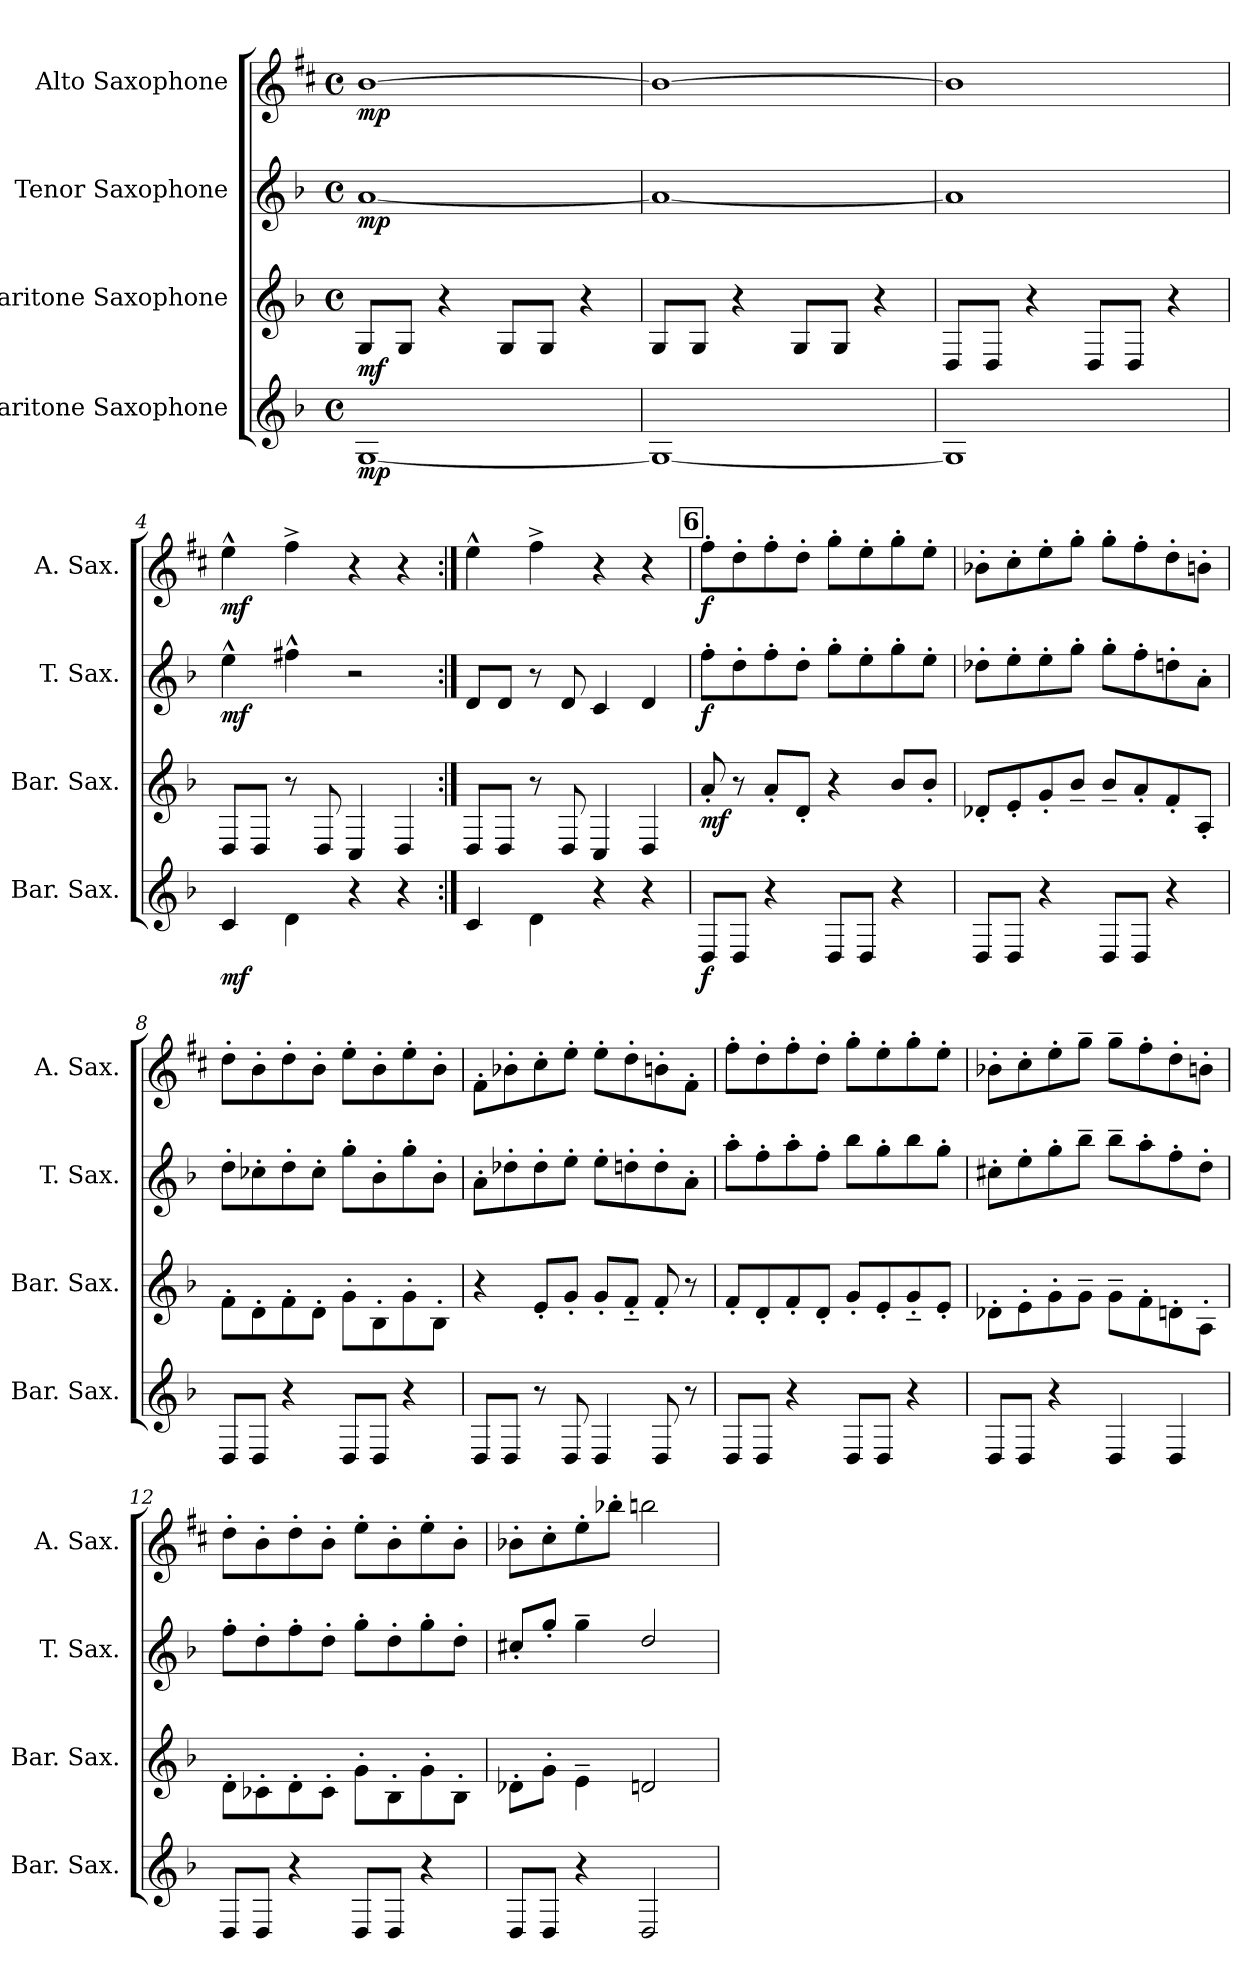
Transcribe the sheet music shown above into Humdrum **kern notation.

**kern	**dynam	**kern	**dynam	**kern	**dynam	**kern	**dynam
*part4	*part4	*part3	*part3	*part2	*part2	*part1	*part1
*staff4	*staff4	*staff3	*staff3	*staff2	*staff2	*staff1	*staff1
*I"Baritone Saxophone	*	*I"Baritone Saxophone	*	*I"Tenor Saxophone	*	*I"Alto Saxophone	*
*I'Bar. Sax.	*	*I'Bar. Sax.	*	*I'T. Sax.	*	*I'A. Sax.	*
*clefG2	*	*clefG2	*	*clefG2	*	*clefG2	*
*ITrd12c21	*	*ITrd12c21	*	*ITrd8c14	*	*ITrd5c9	*
*k[b-]	*	*k[b-]	*	*k[b-]	*	*k[b-]	*
*M4/4	*	*M4/4	*	*M4/4	*	*M4/4	*
*met(c)	*	*met(c)	*	*met(c)	*	*met(c)	*
*MM146	*	*MM146	*	*MM146	*	*MM146	*
=1	=1	=1	=1	=1	=1	=1	=1
!	!LO:DY:b	!	!LO:DY:b	!	!LO:DY:b	!	!LO:DY:b
[1GG	mp	8GG/L	mf	[1A	mp	[1d	mp
.	.	8GG/J	.	.	.	.	.
.	.	4r	.	.	.	.	.
.	.	8GG/L	.	.	.	.	.
.	.	8GG/J	.	.	.	.	.
.	.	4r	.	.	.	.	.
=2	=2	=2	=2	=2	=2	=2	=2
1GG_	.	8GG/L	.	1A_	.	1d_	.
.	.	8GG/J	.	.	.	.	.
.	.	4r	.	.	.	.	.
.	.	8GG/L	.	.	.	.	.
.	.	8GG/J	.	.	.	.	.
.	.	4r	.	.	.	.	.
=3	=3	=3	=3	=3	=3	=3	=3
1GG]	.	8DD/L	.	1A]	.	1d]	.
.	.	8DD/J	.	.	.	.	.
.	.	4r	.	.	.	.	.
.	.	8DD/L	.	.	.	.	.
.	.	8DD/J	.	.	.	.	.
.	.	4r	.	.	.	.	.
=4	=4	=4	=4	=4	=4	=4	=4
!	!LO:DY:b	!	!	!	!LO:DY:b	!	!LO:DY:b
4C/	mf	8DD/L	.	4e^^\	mf	4g^^\	mf
.	.	8DD/J	.	.	.	.	.
4D\	.	8r	.	4f#X^^\	.	4a^\	.
.	.	8DD/	.	.	.	.	.
4r	.	4CC/	.	2r	.	4r	.
4r	.	4DD/	.	.	.	4r	.
=5:|!	=5:|!	=5:|!	=5:|!	=5:|!	=5:|!	=5:|!	=5:|!
!	!LO:DY:b	!	!	!	!	!	!
!	!LO:DY:n=1:b	!	!	!	!	!	!LO:DY:b
!	!	!	!	!	!	!	!LO:DY:n=1:b
4C/	mf mf	8DD/L	.	8D/L	.	4g^^\	mf mf
.	.	8DD/J	.	8D/J	.	.	.
4D\	.	8r	.	8r	.	4a^\	.
.	.	8DD/	.	8D/	.	.	.
4r	.	4CC/	.	4C/	.	4r	.
4r	.	4DD/	.	4D/	.	4r	.
!!LO:LB:g=z
!!LO:REH:place=s1:a:B:fs=14:t=6
=6	=6	=6	=6	=6	=6	=6	=6
!	!LO:DY:b	!	!LO:DY:b	!	!LO:DY:b	!	!LO:DY:b
8DD/L	f	8A'/	mf	8f'\L	f	8a'\L	f
8DD/J	.	8r	.	8d'\	.	8f'\	.
4r	.	8A'/L	.	8f'\	.	8a'\	.
.	.	8D'/J	.	8d'\J	.	8f'\J	.
8DD/L	.	4r	.	8g'\L	.	8b-'\L	.
8DD/J	.	.	.	8e'\	.	8g'\	.
4r	.	8B-/L	.	8g'\	.	8b-'\	.
.	.	8B-'/J	.	8e'\J	.	8g'\J	.
=7	=7	=7	=7	=7	=7	=7	=7
8DD/L	.	8D-X'/L	.	8d-X'\L	.	8d-X'\L	.
8DD/J	.	8E'/	.	8e'\	.	8e'\	.
4r	.	8G'/	.	8e'\	.	8g'\	.
.	.	8B-~/J	.	8g'\J	.	8b-'\J	.
8DD/L	.	8B-~/L	.	8g'\L	.	8b-'\L	.
8DD/J	.	8A'/	.	8f'\	.	8a'\	.
4r	.	8F'/	.	8dn'\	.	8f'\	.
.	.	8AA'/J	.	8A'\J	.	8dn'\J	.
=8	=8	=8	=8	=8	=8	=8	=8
8DD/L	.	8F'\L	.	8d'\L	.	8f'\L	.
8DD/J	.	8D'\	.	8c-X'\	.	8d'\	.
4r	.	8F'\	.	8d'\	.	8f'\	.
.	.	8D'\J	.	8c-'\J	.	8d'\J	.
8DD/L	.	8G'\L	.	8g'\L	.	8g'\L	.
8DD/J	.	8BB-'\	.	8B-'\	.	8d'\	.
4r	.	8G'\	.	8g'\	.	8g'\	.
.	.	8BB-'\J	.	8B-'\J	.	8d'\J	.
=9	=9	=9	=9	=9	=9	=9	=9
8DD/L	.	4r	.	8A'\L	.	8A'\L	.
8DD/J	.	.	.	8d-X'\	.	8d-X'\	.
8r	.	8E'/L	.	8d-'\	.	8e'\	.
8DD/	.	8G'/J	.	8e'\J	.	8g'\J	.
4DD/	.	8G'/L	.	8e'\L	.	8g'\L	.
.	.	8F~'/J	.	8dn'\	.	8f'\	.
8DD/	.	8F'/	.	8d'\	.	8dn'\	.
8r	.	8r	.	8A'\J	.	8A'\J	.
!!LO:PB:g=z
=10	=10	=10	=10	=10	=10	=10	=10
8DD/L	.	8F'/L	.	8a'\L	.	8a'\L	.
8DD/J	.	8D'/	.	8f'\	.	8f'\	.
4r	.	8F'/	.	8a'\	.	8a'\	.
.	.	8D'/J	.	8f'\J	.	8f'\J	.
8DD/L	.	8G'/L	.	8b-\L	.	8b-'\L	.
8DD/J	.	8E'/	.	8g'\	.	8g'\	.
4r	.	8G~'/	.	8b-\	.	8b-'\	.
.	.	8E'/J	.	8g'\J	.	8g'\J	.
=11	=11	=11	=11	=11	=11	=11	=11
8DD/L	.	8D-X'\L	.	8c#X'\L	.	8d-X'\L	.
8DD/J	.	8E'\	.	8e'\	.	8e'\	.
4r	.	8G'\	.	8g'\	.	8g'\	.
.	.	8G~\J	.	8b-~\J	.	8b-~\J	.
4DD/	.	8G~\L	.	8b-~\L	.	8b-~\L	.
.	.	8F'\	.	8a'\	.	8a'\	.
4DD/	.	8Dn'\	.	8f'\	.	8f'\	.
.	.	8AA'\J	.	8d'\J	.	8dn'\J	.
=12	=12	=12	=12	=12	=12	=12	=12
8DD/L	.	8D'\L	.	8f'\L	.	8f'\L	.
8DD/J	.	8C-X'\	.	8d'\	.	8d'\	.
4r	.	8D'\	.	8f'\	.	8f'\	.
.	.	8C-'\J	.	8d'\J	.	8d'\J	.
8DD/L	.	8G'\L	.	8g'\L	.	8g'\L	.
8DD/J	.	8BB-'\	.	8d'\	.	8d'\	.
4r	.	8G'\	.	8g'\	.	8g'\	.
.	.	8BB-'\J	.	8d'\J	.	8d'\J	.
=13	=13	=13	=13	=13	=13	=13	=13
8DD/L	.	8D-X'\L	.	8c#X'/L	.	8d-X'\L	.
8DD/J	.	8G'\J	.	8g'/J	.	8e'\	.
4r	.	4E~\	.	4g~\	.	8g'\	.
.	.	.	.	.	.	8dd-X'\J	.
2DD/	.	2Dn/	.	2d/	.	2ddn\	.
=	=	=	=	=	=	=	=
*-	*-	*-	*-	*-	*-	*-	*-
